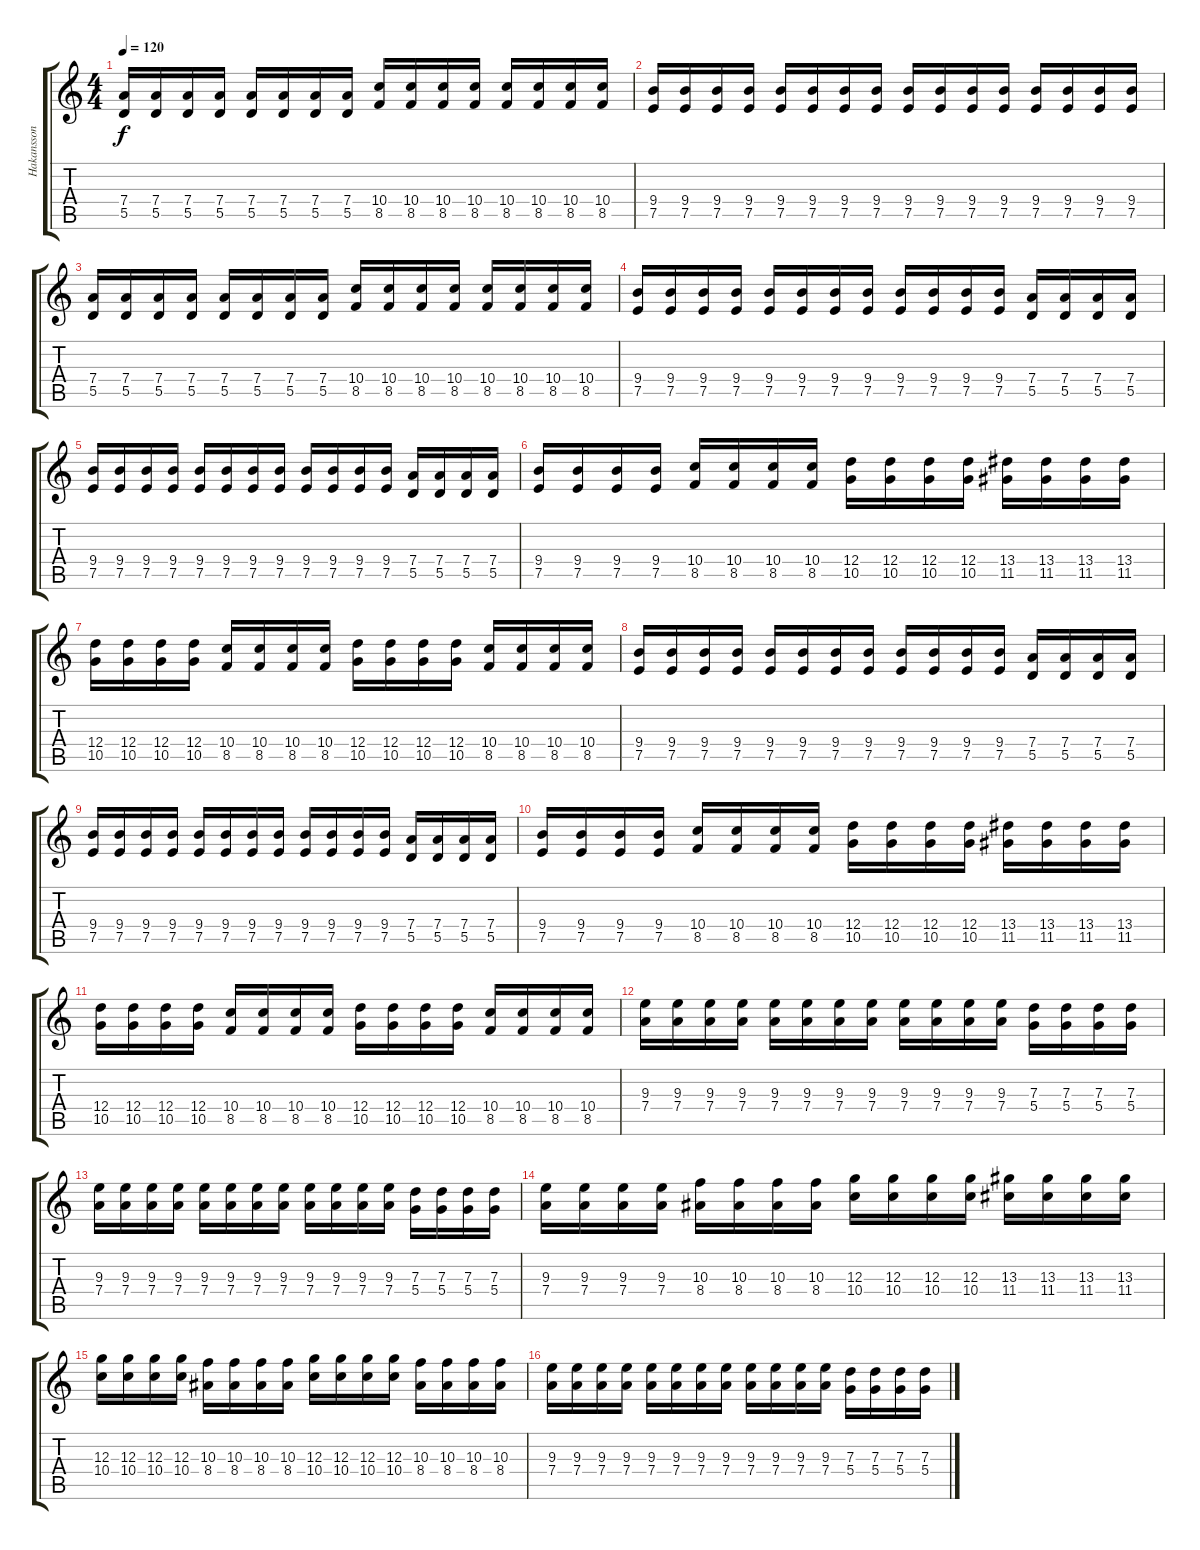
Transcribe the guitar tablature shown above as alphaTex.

\track ("Hakansson" "Hakansson") {instrument distortionguitar}
\staff {score tabs}
\tuning (E4 B3 G3 D3 A2 E2) {hide}
\ts (4 4)
\tempo 120
\clef g2
\ks c
(7.4 5.5).16{dy f} (7.4 5.5).16 (7.4 5.5).16 (7.4 5.5).16 (7.4 5.5).16 (7.4 5.5).16 (7.4 5.5).16 (7.4 5.5).16 (10.4 8.5).16 (10.4 8.5).16 (10.4 8.5).16 (10.4 8.5).16 (10.4 8.5).16 (10.4 8.5).16 (10.4 8.5).16 (10.4 8.5).16 |
(9.4 7.5).16 (9.4 7.5).16 (9.4 7.5).16 (9.4 7.5).16 (9.4 7.5).16 (9.4 7.5).16 (9.4 7.5).16 (9.4 7.5).16 (9.4 7.5).16 (9.4 7.5).16 (9.4 7.5).16 (9.4 7.5).16 (9.4 7.5).16 (9.4 7.5).16 (9.4 7.5).16 (9.4 7.5).16 |
(7.4 5.5).16 (7.4 5.5).16 (7.4 5.5).16 (7.4 5.5).16 (7.4 5.5).16 (7.4 5.5).16 (7.4 5.5).16 (7.4 5.5).16 (10.4 8.5).16 (10.4 8.5).16 (10.4 8.5).16 (10.4 8.5).16 (10.4 8.5).16 (10.4 8.5).16 (10.4 8.5).16 (10.4 8.5).16 |
(9.4 7.5).16 (9.4 7.5).16 (9.4 7.5).16 (9.4 7.5).16 (9.4 7.5).16 (9.4 7.5).16 (9.4 7.5).16 (9.4 7.5).16 (9.4 7.5).16 (9.4 7.5).16 (9.4 7.5).16 (9.4 7.5).16 (7.4 5.5).16 (7.4 5.5).16 (7.4 5.5).16 (7.4 5.5).16 |
(9.4 7.5).16 (9.4 7.5).16 (9.4 7.5).16 (9.4 7.5).16 (9.4 7.5).16 (9.4 7.5).16 (9.4 7.5).16 (9.4 7.5).16 (9.4 7.5).16 (9.4 7.5).16 (9.4 7.5).16 (9.4 7.5).16 (7.4 5.5).16 (7.4 5.5).16 (7.4 5.5).16 (7.4 5.5).16 |
(9.4 7.5).16 (9.4 7.5).16 (9.4 7.5).16 (9.4 7.5).16 (10.4 8.5).16 (10.4 8.5).16 (10.4 8.5).16 (10.4 8.5).16 (12.4 10.5).16 (12.4 10.5).16 (12.4 10.5).16 (12.4 10.5).16 (13.4 11.5).16 (13.4 11.5).16 (13.4 11.5).16 (13.4 11.5).16 |
(12.4 10.5).16 (12.4 10.5).16 (12.4 10.5).16 (12.4 10.5).16 (10.4 8.5).16 (10.4 8.5).16 (10.4 8.5).16 (10.4 8.5).16 (12.4 10.5).16 (12.4 10.5).16 (12.4 10.5).16 (12.4 10.5).16 (10.4 8.5).16 (10.4 8.5).16 (10.4 8.5).16 (10.4 8.5).16 |
(9.4 7.5).16 (9.4 7.5).16 (9.4 7.5).16 (9.4 7.5).16 (9.4 7.5).16 (9.4 7.5).16 (9.4 7.5).16 (9.4 7.5).16 (9.4 7.5).16 (9.4 7.5).16 (9.4 7.5).16 (9.4 7.5).16 (7.4 5.5).16 (7.4 5.5).16 (7.4 5.5).16 (7.4 5.5).16 |
(9.4 7.5).16 (9.4 7.5).16 (9.4 7.5).16 (9.4 7.5).16 (9.4 7.5).16 (9.4 7.5).16 (9.4 7.5).16 (9.4 7.5).16 (9.4 7.5).16 (9.4 7.5).16 (9.4 7.5).16 (9.4 7.5).16 (7.4 5.5).16 (7.4 5.5).16 (7.4 5.5).16 (7.4 5.5).16 |
(9.4 7.5).16 (9.4 7.5).16 (9.4 7.5).16 (9.4 7.5).16 (10.4 8.5).16 (10.4 8.5).16 (10.4 8.5).16 (10.4 8.5).16 (12.4 10.5).16 (12.4 10.5).16 (12.4 10.5).16 (12.4 10.5).16 (13.4 11.5).16 (13.4 11.5).16 (13.4 11.5).16 (13.4 11.5).16 |
(12.4 10.5).16 (12.4 10.5).16 (12.4 10.5).16 (12.4 10.5).16 (10.4 8.5).16 (10.4 8.5).16 (10.4 8.5).16 (10.4 8.5).16 (12.4 10.5).16 (12.4 10.5).16 (12.4 10.5).16 (12.4 10.5).16 (10.4 8.5).16 (10.4 8.5).16 (10.4 8.5).16 (10.4 8.5).16 |
(9.3 7.4).16 (9.3 7.4).16 (9.3 7.4).16 (9.3 7.4).16 (9.3 7.4).16 (9.3 7.4).16 (9.3 7.4).16 (9.3 7.4).16 (9.3 7.4).16 (9.3 7.4).16 (9.3 7.4).16 (9.3 7.4).16 (7.3 5.4).16 (7.3 5.4).16 (7.3 5.4).16 (7.3 5.4).16 |
(9.3 7.4).16 (9.3 7.4).16 (9.3 7.4).16 (9.3 7.4).16 (9.3 7.4).16 (9.3 7.4).16 (9.3 7.4).16 (9.3 7.4).16 (9.3 7.4).16 (9.3 7.4).16 (9.3 7.4).16 (9.3 7.4).16 (7.3 5.4).16 (7.3 5.4).16 (7.3 5.4).16 (7.3 5.4).16 |
(9.3 7.4).16 (9.3 7.4).16 (9.3 7.4).16 (9.3 7.4).16 (10.3 8.4).16 (10.3 8.4).16 (10.3 8.4).16 (10.3 8.4).16 (12.3 10.4).16 (12.3 10.4).16 (12.3 10.4).16 (12.3 10.4).16 (13.3 11.4).16 (13.3 11.4).16 (13.3 11.4).16 (13.3 11.4).16 |
(12.3 10.4).16 (12.3 10.4).16 (12.3 10.4).16 (12.3 10.4).16 (10.3 8.4).16 (10.3 8.4).16 (10.3 8.4).16 (10.3 8.4).16 (12.3 10.4).16 (12.3 10.4).16 (12.3 10.4).16 (12.3 10.4).16 (10.3 8.4).16 (10.3 8.4).16 (10.3 8.4).16 (10.3 8.4).16 |
(9.3 7.4).16 (9.3 7.4).16 (9.3 7.4).16 (9.3 7.4).16 (9.3 7.4).16 (9.3 7.4).16 (9.3 7.4).16 (9.3 7.4).16 (9.3 7.4).16 (9.3 7.4).16 (9.3 7.4).16 (9.3 7.4).16 (7.3 5.4).16 (7.3 5.4).16 (7.3 5.4).16 (7.3 5.4).16
